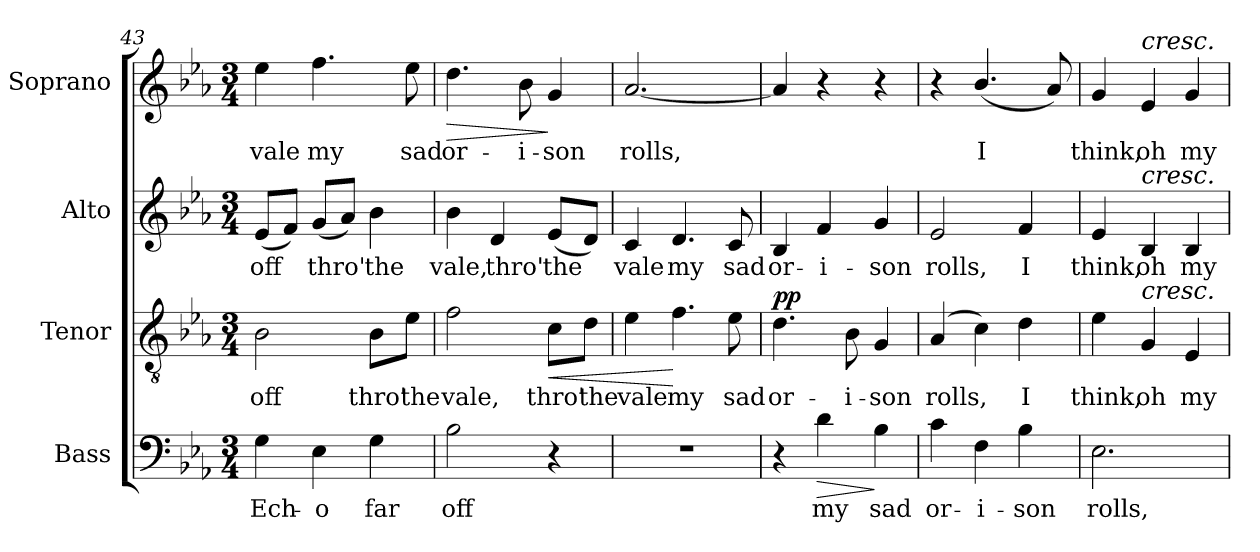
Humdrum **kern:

**kern	**text	**dynam	**kern	**text	**dynam	**kern	**text	**kern	**text	**dynam
*part4	*part4	*part4	*part3	*part3	*part3	*part2	*part2	*part1	*part1	*part1
*staff4	*staff4	*staff4	*staff3	*staff3	*staff3	*staff2	*staff2	*staff1	*staff1	*staff1
*I"Bass	*	*	*I"Tenor	*	*	*I"Alto	*	*I"Soprano	*	*
*I'B.	*	*	*I'T.	*	*	*I'A.	*	*I'S.	*	*
*clefF4	*	*	*clefGv2	*	*	*clefG2	*	*clefG2	*	*
*	*	*	*ITrd7c12	*	*	*	*	*	*	*
*k[b-e-a-]	*	*	*k[b-e-a-]	*	*	*k[b-e-a-]	*	*k[b-e-a-]	*	*
*E-:	*	*	*E-:	*	*	*E-:	*	*E-:	*	*
*M3/4	*	*	*M3/4	*	*	*M3/4	*	*M3/4	*	*
=43	=43	=43	=43	=43	=43	=43	=43	=43	=43	=43
!	!LO:LY:b:color=#000000	!	!	!	!	!	!	!	!	!
!	!	!	!	!LO:LY:b:color=#000000	!	!	!	!	!	!
!	!	!	!	!	!	!	!LO:LY:b:color=#000000	!	!	!
!	!	!	!	!	!	!	!	!	!LO:LY:b:color=#000000	!
4Gi\	Ech-	.	2BB-i\	off	.	(8e-i/L	off	4ee-i\	vale	.
.	.	.	.	.	.	8fi/J)	.	.	.	.
!	!LO:LY:b:color=#000000	!	!	!	!	!	!	!	!	!
!	!	!	!	!	!	!	!LO:LY:b:color=#000000	!	!	!
!	!	!	!	!	!	!	!	!	!LO:LY:b:color=#000000	!
4E-i\	-o	.	.	.	.	(8gi/L	thro'	4.ffi\	my	.
.	.	.	.	.	.	8a-i/J)	.	.	.	.
!	!LO:LY:b:color=#000000	!	!	!	!	!	!	!	!	!
!	!	!	!	!LO:LY:b:color=#000000	!	!	!	!	!	!
!	!	!	!	!	!	!	!LO:LY:b:color=#000000	!	!	!
4Gi\	far	.	8BB-i\L	thro'	.	4b-i\	the	.	.	.
!	!	!	!	!LO:LY:b:color=#000000	!	!	!	!	!	!
!	!	!	!	!	!	!	!	!	!LO:LY:b:color=#000000	!
.	.	.	8E-i\J	the	.	.	.	8ee-i\	sad	.
=44	=44	=44	=44	=44	=44	=44	=44	=44	=44	=44
!	!LO:LY:b:color=#000000	!	!	!	!	!	!	!	!	!
!	!	!	!	!LO:LY:b:color=#000000	!	!	!	!	!	!
!	!	!	!	!	!	!	!LO:LY:b:color=#000000	!	!	!
!	!	!	!	!	!	!	!	!	!LO:LY:b:color=#000000	!LO:HP:b
2B-i\	off	.	2Fi\	vale,	.	4b-i\	vale,	4.ddi\	or-	>
!	!	!	!	!	!	!	!LO:LY:b:color=#000000	!	!	!
.	.	.	.	.	.	4di/	thro'	.	.	.
!	!	!	!	!	!	!	!	!	!LO:LY:b:color=#000000	!
.	.	.	.	.	.	.	.	8b-i\	-i-	.
!	!	!	!	!LO:LY:b:color=#000000	!LO:HP:b	!	!	!	!	!
!	!	!	!	!	!	!	!LO:LY:b:color=#000000	!	!	!
!	!	!	!	!	!	!	!	!	!LO:LY:b:color=#000000	!
4r	.	.	8Ci\L	thro'	<	(8e-i/L	the	4gi/	-son	]
!	!	!	!	!LO:LY:b:color=#000000	!	!	!	!	!	!
.	.	.	8Di\J	the	.	8di/J)	.	.	.	.
=45	=45	=45	=45	=45	=45	=45	=45	=45	=45	=45
!LO:N:vis=1	!	!	!	!	!	!	!	!	!	!
!	!	!	!	!LO:LY:b:color=#000000	!	!	!	!	!	!
!	!	!	!	!	!	!	!LO:LY:b:color=#000000	!	!	!
!	!	!	!	!	!	!	!	!	!LO:LY:b:color=#000000	!
2.r	.	.	4E-i\	vale	.	4ci/	vale	[2.a-i/	rolls,	.
!	!	!	!	!LO:LY:b:color=#000000	!	!	!	!	!	!
!	!	!	!	!	!	!	!LO:LY:b:color=#000000	!	!	!
.	.	.	4.Fi\	my	[	4.di/	my	.	.	.
!	!	!	!	!LO:LY:b:color=#000000	!	!	!	!	!	!
!	!	!	!	!	!	!	!LO:LY:b:color=#000000	!	!	!
.	.	.	8E-i\	sad	.	8ci/	sad	.	.	.
=46	=46	=46	=46	=46	=46	=46	=46	=46	=46	=46
!	!	!	!	!LO:LY:b:color=#000000	!	!	!	!	!	!
!	!	!	!	!	!	!	!LO:LY:b:color=#000000	!	!	!
4r	.	.	4.Di\	or-	pp	4B-i/	or-	4a-i/]	.	.
!	!LO:LY:b:color=#000000	!LO:HP:b	!	!	!	!	!	!	!	!
!	!	!	!	!	!	!	!LO:LY:b:color=#000000	!	!	!
4di\	my	>	.	.	.	4fi/	-i-	4r	.	.
!	!	!	!	!LO:LY:b:color=#000000	!	!	!	!	!	!
.	.	.	8BB-i\	-i-	.	.	.	.	.	.
!	!LO:LY:b:color=#000000	!	!	!	!	!	!	!	!	!
!	!	!	!	!LO:LY:b:color=#000000	!	!	!	!	!	!
!	!	!	!	!	!	!	!LO:LY:b:color=#000000	!	!	!
4B-i\	sad	]	4GGi/	-son	.	4gi/	-son	4r	.	.
=47	=47	=47	=47	=47	=47	=47	=47	=47	=47	=47
!	!LO:LY:b:color=#000000	!	!	!	!	!	!	!	!	!
!	!	!	!	!LO:LY:b:color=#000000	!	!	!	!	!	!
!	!	!	!	!	!	!	!LO:LY:b:color=#000000	!	!	!
4ci\	or-	.	(4AA-i/	rolls,	.	2e-i/	rolls,	4r	.	.
!	!LO:LY:b:color=#000000	!	!	!	!	!	!	!	!	!
!	!	!	!	!	!	!	!	!	!LO:LY:b:color=#000000	!
4Fi\	-i-	.	4Ci\)	.	.	.	.	(4.b-i/	I	.
!	!LO:LY:b:color=#000000	!	!	!	!	!	!	!	!	!
!	!	!	!	!LO:LY:b:color=#000000	!	!	!	!	!	!
!	!	!	!	!	!	!	!LO:LY:b:color=#000000	!	!	!
4B-i\	-son	.	4Di\	I	.	4fi/	I	.	.	.
.	.	.	.	.	.	.	.	8a-i/)	.	.
=48	=48	=48	=48	=48	=48	=48	=48	=48	=48	=48
!	!LO:LY:b:color=#000000	!	!	!	!	!	!	!	!	!
!	!	!	!	!LO:LY:b:color=#000000	!	!	!	!	!	!
!	!	!	!	!	!	!	!LO:LY:b:color=#000000	!	!	!
!	!	!	!	!	!	!	!	!	!LO:LY:b:color=#000000	!
2.E-i\	rolls,	.	4E-i\	think,	.	4e-i/	think,	4gi/	think,	.
!	!	!	!	!LO:LY:b:color=#000000	!	!	!	!	!	!
!	!	!	!	!	!	!	!LO:LY:b:color=#000000	!	!	!
!	!	!	!	!	!	!	!	!LO:TX:a:i:t=cresc.	!	!
!	!	!	!	!	!	!LO:TX:a:i:t=cresc.	!	!	!	!
!	!	!	!LO:TX:a:i:t=cresc.	!	!	!	!	!	!	!
!	!	!	!	!	!	!	!	!	!LO:LY:b:color=#000000	!
.	.	.	4GGi/	oh	.	4B-i/	oh	4e-i/	oh	.
!	!	!	!	!LO:LY:b:color=#000000	!	!	!	!	!	!
!	!	!	!	!	!	!	!LO:LY:b:color=#000000	!	!	!
!	!	!	!	!	!	!	!	!	!LO:LY:b:color=#000000	!
.	.	.	4EE-i/	my	.	4B-i/	my	4gi/	my	.
=	=	=	=	=	=	=	=	=	=	=
*-	*-	*-	*-	*-	*-	*-	*-	*-	*-	*-
